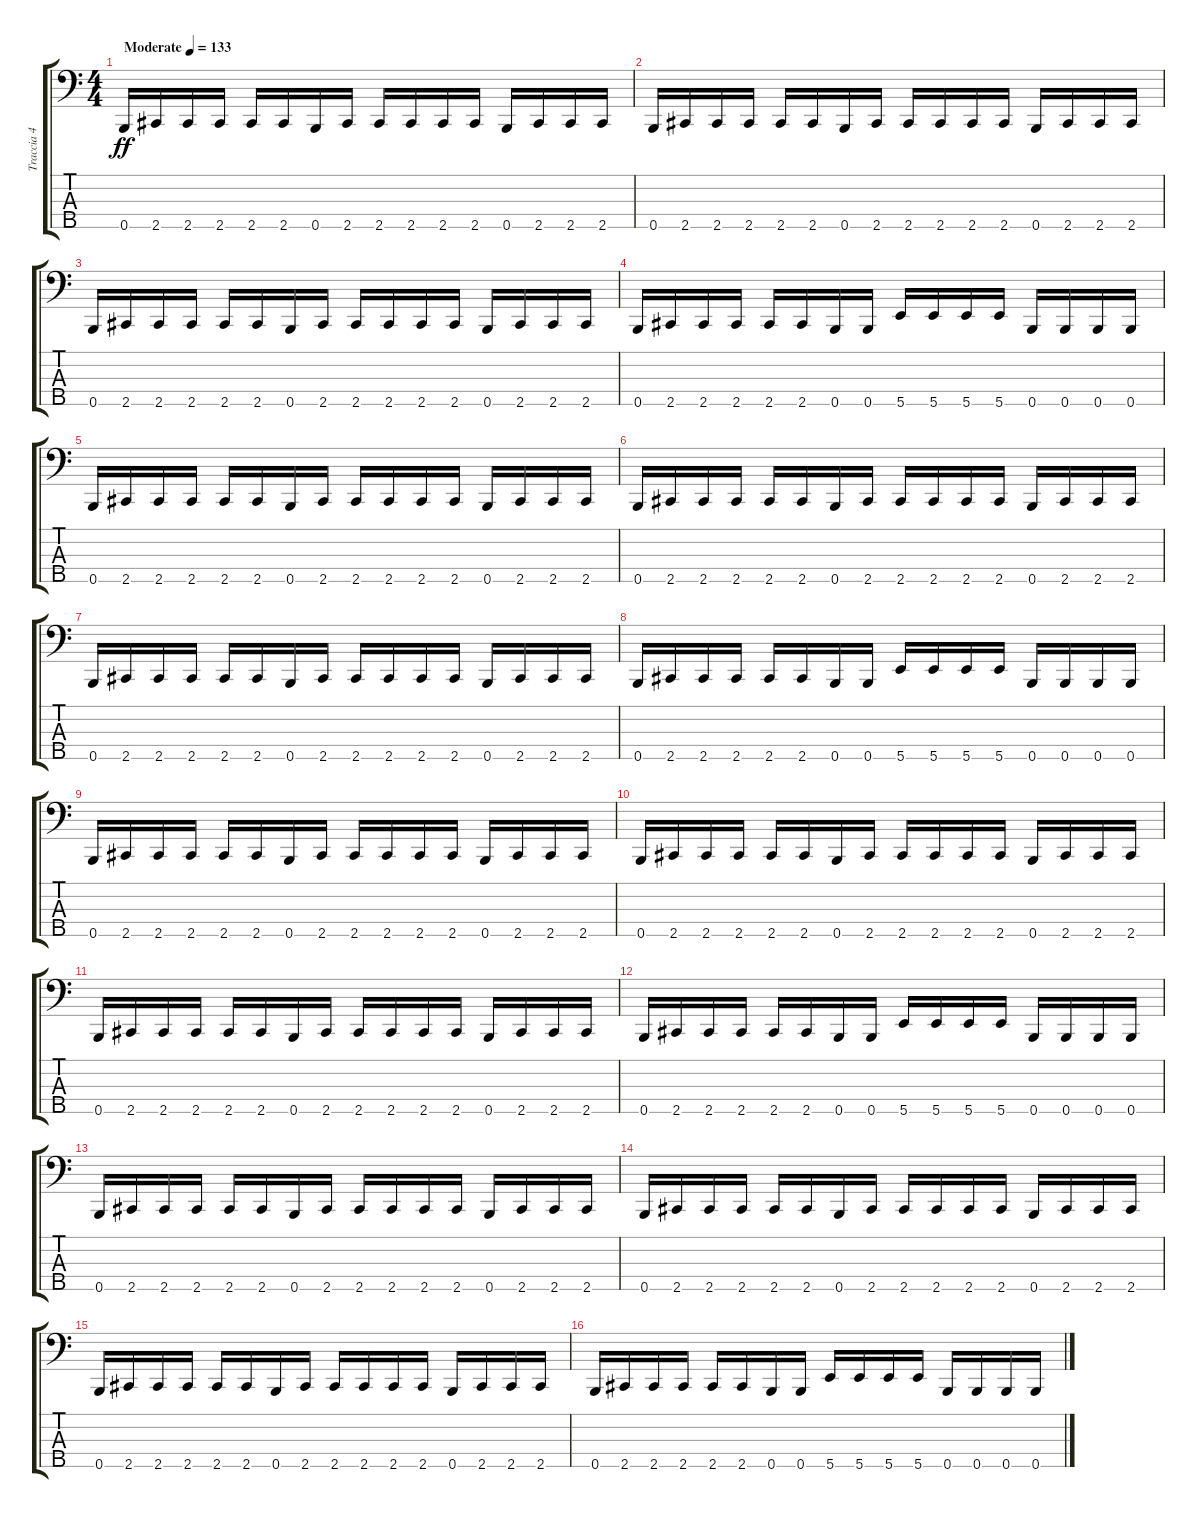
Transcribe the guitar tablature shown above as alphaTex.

\track ("Traccia 4" "Traccia 4") {instrument electricbassfinger}
\staff {score tabs}
\tuning (G2 D2 A1 E1 B0) {hide}
\ts (4 4)
\tempo (133 "Moderate")
\clef f4
\ks c
0.5.16{dy ff instrument electricbassfinger} 2.5.16 2.5.16 2.5.16 2.5.16 2.5.16 0.5.16 2.5.16 2.5.16 2.5.16 2.5.16 2.5.16 0.5.16 2.5.16 2.5.16 2.5.16 |
0.5.16 2.5.16 2.5.16 2.5.16 2.5.16 2.5.16 0.5.16 2.5.16 2.5.16 2.5.16 2.5.16 2.5.16 0.5.16 2.5.16 2.5.16 2.5.16 |
0.5.16 2.5.16 2.5.16 2.5.16 2.5.16 2.5.16 0.5.16 2.5.16 2.5.16 2.5.16 2.5.16 2.5.16 0.5.16 2.5.16 2.5.16 2.5.16 |
0.5.16 2.5.16 2.5.16 2.5.16 2.5.16 2.5.16 0.5.16 0.5.16 5.5.16 5.5.16 5.5.16 5.5.16 0.5.16 0.5.16 0.5.16 0.5.16 |
0.5.16 2.5.16 2.5.16 2.5.16 2.5.16 2.5.16 0.5.16 2.5.16 2.5.16 2.5.16 2.5.16 2.5.16 0.5.16 2.5.16 2.5.16 2.5.16 |
0.5.16 2.5.16 2.5.16 2.5.16 2.5.16 2.5.16 0.5.16 2.5.16 2.5.16 2.5.16 2.5.16 2.5.16 0.5.16 2.5.16 2.5.16 2.5.16 |
0.5.16 2.5.16 2.5.16 2.5.16 2.5.16 2.5.16 0.5.16 2.5.16 2.5.16 2.5.16 2.5.16 2.5.16 0.5.16 2.5.16 2.5.16 2.5.16 |
0.5.16 2.5.16 2.5.16 2.5.16 2.5.16 2.5.16 0.5.16 0.5.16 5.5.16 5.5.16 5.5.16 5.5.16 0.5.16 0.5.16 0.5.16 0.5.16 |
0.5.16 2.5.16 2.5.16 2.5.16 2.5.16 2.5.16 0.5.16 2.5.16 2.5.16 2.5.16 2.5.16 2.5.16 0.5.16 2.5.16 2.5.16 2.5.16 |
0.5.16 2.5.16 2.5.16 2.5.16 2.5.16 2.5.16 0.5.16 2.5.16 2.5.16 2.5.16 2.5.16 2.5.16 0.5.16 2.5.16 2.5.16 2.5.16 |
0.5.16 2.5.16 2.5.16 2.5.16 2.5.16 2.5.16 0.5.16 2.5.16 2.5.16 2.5.16 2.5.16 2.5.16 0.5.16 2.5.16 2.5.16 2.5.16 |
0.5.16 2.5.16 2.5.16 2.5.16 2.5.16 2.5.16 0.5.16 0.5.16 5.5.16 5.5.16 5.5.16 5.5.16 0.5.16 0.5.16 0.5.16 0.5.16 |
0.5.16 2.5.16 2.5.16 2.5.16 2.5.16 2.5.16 0.5.16 2.5.16 2.5.16 2.5.16 2.5.16 2.5.16 0.5.16 2.5.16 2.5.16 2.5.16 |
0.5.16 2.5.16 2.5.16 2.5.16 2.5.16 2.5.16 0.5.16 2.5.16 2.5.16 2.5.16 2.5.16 2.5.16 0.5.16 2.5.16 2.5.16 2.5.16 |
0.5.16 2.5.16 2.5.16 2.5.16 2.5.16 2.5.16 0.5.16 2.5.16 2.5.16 2.5.16 2.5.16 2.5.16 0.5.16 2.5.16 2.5.16 2.5.16 |
0.5.16 2.5.16 2.5.16 2.5.16 2.5.16 2.5.16 0.5.16 0.5.16 5.5.16 5.5.16 5.5.16 5.5.16 0.5.16 0.5.16 0.5.16 0.5.16
